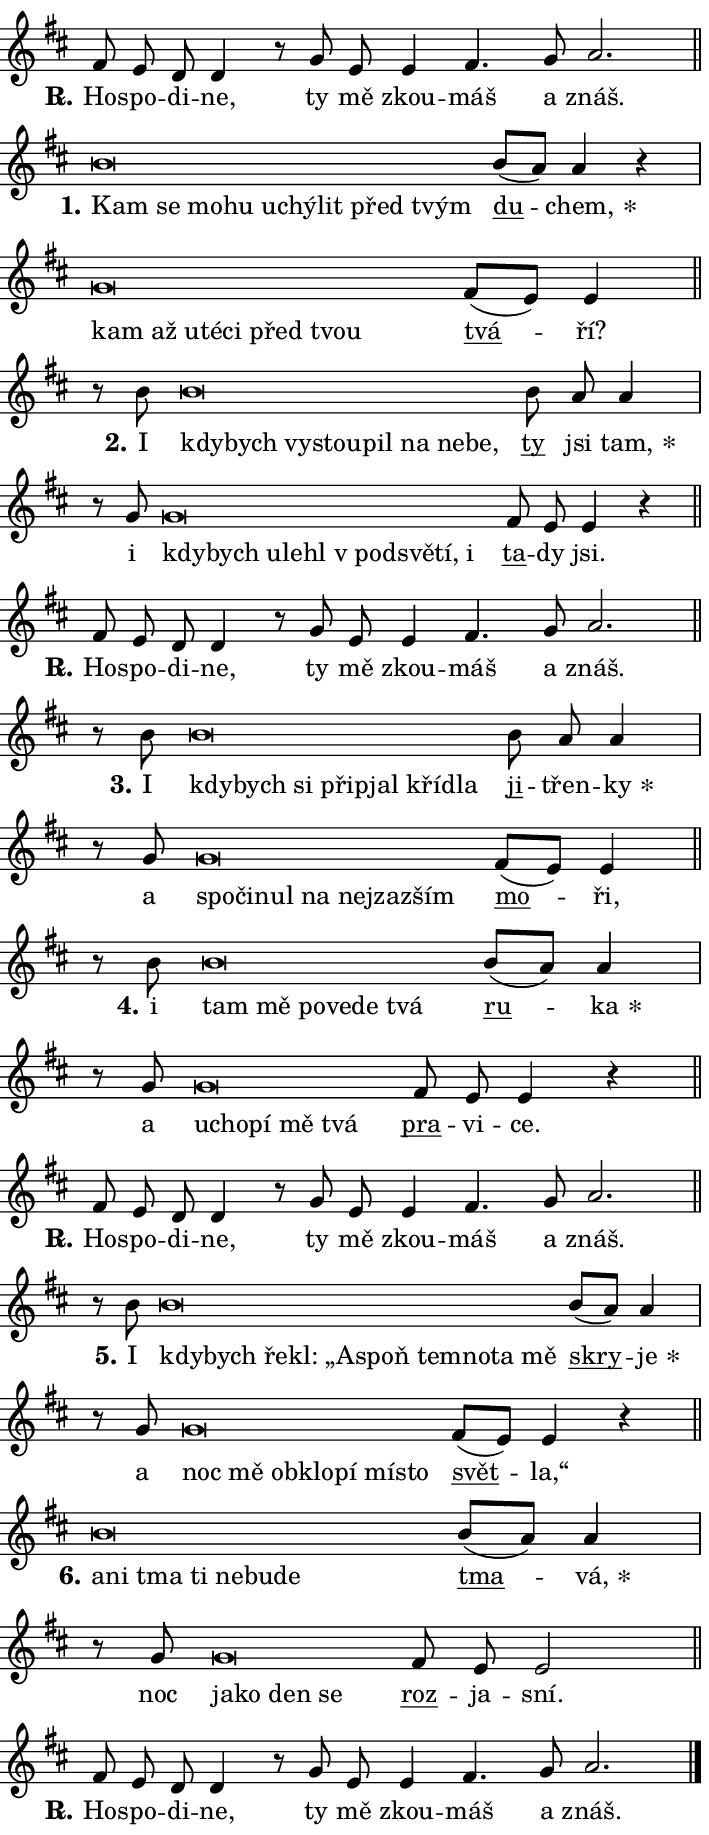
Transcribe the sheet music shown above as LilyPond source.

\version "2.24.0"
\header { tagline = "" }
\paper {
  indent = 0\cm
  top-margin = 0\cm
  right-margin = 0.13\cm % to fit lyric hyphens
  bottom-margin = 0\cm
  left-margin = 0\cm
  paper-width = 12\cm
  page-breaking = #ly:one-page-breaking
  system-system-spacing.basic-distance = #11
  score-system-spacing.basic-distance = #11
  ragged-last = ##f
}


%% Author: Thomas Morley
%% https://lists.gnu.org/archive/html/lilypond-user/2020-05/msg00002.html
#(define (line-position grob)
"Returns position of @var[grob} in current system:
   @code{'start}, if at first time-step
   @code{'end}, if at last time-step
   @code{'middle} otherwise
"
  (let* ((col (ly:item-get-column grob))
         (ln (ly:grob-object col 'left-neighbor))
         (rn (ly:grob-object col 'right-neighbor))
         (col-to-check-left (if (ly:grob? ln) ln col))
         (col-to-check-right (if (ly:grob? rn) rn col))
         (break-dir-left
           (and
             (ly:grob-property col-to-check-left 'non-musical #f)
             (ly:item-break-dir col-to-check-left)))
         (break-dir-right
           (and
             (ly:grob-property col-to-check-right 'non-musical #f)
             (ly:item-break-dir col-to-check-right))))
        (cond ((eqv? 1 break-dir-left) 'start)
              ((eqv? -1 break-dir-right) 'end)
              (else 'middle))))

#(define (tranparent-at-line-position vctor)
  (lambda (grob)
  "Relying on @code{line-position} select the relevant enry from @var{vctor}.
Used to determine transparency,"
    (case (line-position grob)
      ((end) (not (vector-ref vctor 0)))
      ((middle) (not (vector-ref vctor 1)))
      ((start) (not (vector-ref vctor 2))))))

noteHeadBreakVisibility =
#(define-music-function (break-visibility)(vector?)
"Makes @code{NoteHead}s transparent relying on @var{break-visibility}"
#{
  \override NoteHead.transparent =
    #(tranparent-at-line-position break-visibility)
#})

#(define delete-ledgers-for-transparent-note-heads
  (lambda (grob)
    "Reads whether a @code{NoteHead} is transparent.
If so this @code{NoteHead} is removed from @code{'note-heads} from
@var{grob}, which is supposed to be @code{LedgerLineSpanner}.
As a result ledgers are not printed for this @code{NoteHead}"
    (let* ((nhds-array (ly:grob-object grob 'note-heads))
           (nhds-list
             (if (ly:grob-array? nhds-array)
                 (ly:grob-array->list nhds-array)
                 '()))
           ;; Relies on the transparent-property being done before
           ;; Staff.LedgerLineSpanner.after-line-breaking is executed.
           ;; This is fragile ...
           (to-keep
             (remove
               (lambda (nhd)
                 (ly:grob-property nhd 'transparent #f))
               nhds-list)))
      ;; TODO find a better method to iterate over grob-arrays, similiar
      ;; to filter/remove etc for lists
      ;; For now rebuilt from scratch
      (set! (ly:grob-object grob 'note-heads)  '())
      (for-each
        (lambda (nhd)
          (ly:pointer-group-interface::add-grob grob 'note-heads nhd))
        to-keep))))

squashNotes = {
  \override NoteHead.X-extent = #'(-0.2 . 0.2)
  \override NoteHead.Y-extent = #'(-0.75 . 0)
  \override NoteHead.stencil =
    #(lambda (grob)
       (let ((pos (ly:grob-property grob 'staff-position)))
         (begin
           (if (< pos -7) (display "ERROR: Lower brevis then expected\n") (display ""))
           (if (<= pos -6) ly:text-interface::print ly:note-head::print))))
}
unSquashNotes = {
  \revert NoteHead.X-extent
  \revert NoteHead.Y-extent
  \revert NoteHead.stencil
}

hideNotes = \noteHeadBreakVisibility #begin-of-line-visible
unHideNotes = \noteHeadBreakVisibility #all-visible

% work-around for resetting accidentals
% https://lilypond.org/doc/v2.23/Documentation/notation/displaying-rhythms#unmetered-music
cadenzaMeasure = {
  \cadenzaOff
  \partial 1024 s1024
  \cadenzaOn
}

#(define-markup-command (accent layout props text) (markup?)
  "Underline accented syllable"
  (interpret-markup layout props
    #{\markup \override #'(offset . 4.3) \underline { #text }#}))

responsum = \markup \concat {
  "R" \hspace #-1.05 \path #0.1 #'((moveto 0 0.07) (lineto 0.9 0.8)) \hspace #0.05 "."
}

spaceSize = #0.6828661417322834 % exact space size for TeX Gyre Schola

\layout {
  \context {
    \Staff
    \remove "Time_signature_engraver"
    \override LedgerLineSpanner.after-line-breaking = #delete-ledgers-for-transparent-note-heads
  }
  \context {
    \Lyrics {
      \override LyricSpace.minimum-distance = \spaceSize
      \override LyricText.font-name = #"TeX Gyre Schola"
      \override LyricText.font-size = 1
      \override StanzaNumber.font-name = #"TeX Gyre Schola Bold"
      \override StanzaNumber.font-size = 1
    }
  }
  \context {
    \Score 
    \override NoteHead.text =
      #(lambda (grob) 
        (let ((pos (ly:grob-property grob 'staff-position)))
          #{\markup {
            \combine
              \halign #-0.55 \raise #(if (= pos -6) 0 0.5) \override #'(thickness . 2) \draw-line #'(3.2 . 0)
              \musicglyph "noteheads.sM1"
          }#}))
  }
}

% magnetic-lyrics.ily
%
%   written by
%     Jean Abou Samra <jean@abou-samra.fr>
%     Werner Lemberg <wl@gnu.org>
%
%   adapted by
%     Jiri Hon <jiri.hon@gmail.com>
%
% Version 2022-Apr-15

% https://www.mail-archive.com/lilypond-user@gnu.org/msg149350.html

#(define (Left_hyphen_pointer_engraver context)
   "Collect syllable-hyphen-syllable occurrences in lyrics and store
them in properties.  This engraver only looks to the left.  For
example, if the lyrics input is @code{foo -- bar}, it does the
following.

@itemize @bullet
@item
Set the @code{text} property of the @code{LyricHyphen} grob between
@q{foo} and @q{bar} to @code{foo}.

@item
Set the @code{left-hyphen} property of the @code{LyricText} grob with
text @q{foo} to the @code{LyricHyphen} grob between @q{foo} and
@q{bar}.
@end itemize

Use this auxiliary engraver in combination with the
@code{lyric-@/text::@/apply-@/magnetic-@/offset!} hook."
   (let ((hyphen #f)
         (text #f))
     (make-engraver
      (acknowledgers
       ((lyric-syllable-interface engraver grob source-engraver)
        (set! text grob)))
      (end-acknowledgers
       ((lyric-hyphen-interface engraver grob source-engraver)
        ;(when (not (grob::has-interface grob 'lyric-space-interface))
          (set! hyphen grob)));)
      ((stop-translation-timestep engraver)
       (when (and text hyphen)
         (ly:grob-set-object! text 'left-hyphen hyphen))
       (set! text #f)
       (set! hyphen #f)))))

#(define (lyric-text::apply-magnetic-offset! grob)
   "If the space between two syllables is less than the value in
property @code{LyricText@/.details@/.squash-threshold}, move the right
syllable to the left so that it gets concatenated with the left
syllable.

Use this function as a hook for
@code{LyricText@/.after-@/line-@/breaking} if the
@code{Left_@/hyphen_@/pointer_@/engraver} is active."
   (let ((hyphen (ly:grob-object grob 'left-hyphen #f)))
     (when hyphen
       (let ((left-text (ly:spanner-bound hyphen LEFT)))
         (when (grob::has-interface left-text 'lyric-syllable-interface)
           (let* ((common (ly:grob-common-refpoint grob left-text X))
                  (this-x-ext (ly:grob-extent grob common X))
                  (left-x-ext
                   (begin
                     ;; Trigger magnetism for left-text.
                     (ly:grob-property left-text 'after-line-breaking)
                     (ly:grob-extent left-text common X)))
                  ;; `delta` is the gap width between two syllables.
                  (delta (- (interval-start this-x-ext)
                            (interval-end left-x-ext)))
                  (details (ly:grob-property grob 'details))
                  (threshold (assoc-get 'squash-threshold details 0.2)))
             (when (< delta threshold)
               (let* (;; We have to manipulate the input text so that
                      ;; ligatures crossing syllable boundaries are not
                      ;; disabled.  For languages based on the Latin
                      ;; script this is essentially a beautification.
                      ;; However, for non-Western scripts it can be a
                      ;; necessity.
                      (lt (ly:grob-property left-text 'text))
                      (rt (ly:grob-property grob 'text))
                      (is-space (grob::has-interface hyphen 'lyric-space-interface))
                      (space (if is-space " " ""))
                      (extra-delta (if is-space spaceSize 0))
                      ;; Append new syllable.
                      (ltrt-space (if (and (string? lt) (string? rt))
                                (string-append lt space rt)
                                (make-concat-markup (list lt space rt))))
                      ;; Right-align `ltrt` to the right side.
                      (ltrt-space-markup (grob-interpret-markup
                               grob
                               (make-translate-markup
                                (cons (interval-length this-x-ext) 0)
                                (make-right-align-markup ltrt-space)))))
                 (begin
                   ;; Don't print `left-text`.
                   (ly:grob-set-property! left-text 'stencil #f)
                   ;; Set text and stencil (which holds all collected
                   ;; syllables so far) and shift it to the left.
                   (ly:grob-set-property! grob 'text ltrt-space)
                   (ly:grob-set-property! grob 'stencil ltrt-space-markup)
                   (ly:grob-translate-axis! grob (- (- delta extra-delta)) X))))))))))


#(define (lyric-hyphen::displace-bounds-first grob)
   ;; Make very sure this callback isn't triggered too early.
   (let ((left (ly:spanner-bound grob LEFT))
         (right (ly:spanner-bound grob RIGHT)))
     (ly:grob-property left 'after-line-breaking)
     (ly:grob-property right 'after-line-breaking)
     (ly:lyric-hyphen::print grob)))

squashThreshold = #0.4

\layout {
  \context {
    \Lyrics
    \consists #Left_hyphen_pointer_engraver
    \override LyricText.after-line-breaking =
      #lyric-text::apply-magnetic-offset!
    \override LyricHyphen.stencil = #lyric-hyphen::displace-bounds-first
    \override LyricText.details.squash-threshold = \squashThreshold
    \override LyricHyphen.minimum-distance = 0
    \override LyricHyphen.minimum-length = \squashThreshold
  }
}

squashText = \override LyricText.details.squash-threshold = 9999
unSquashText = \override LyricText.details.squash-threshold = \squashThreshold

leftText = \override LyricText.self-alignment-X = #LEFT
unLeftText = \revert LyricText.self-alignment-X

starOffset = #(lambda (grob) 
                (let ((x_offset (ly:self-alignment-interface::aligned-on-x-parent grob)))
                  (if (= x_offset 0) 0 (+ x_offset 1.2))))

star = #(define-music-function (syllable)(string?)
"Append star separator at the end of a syllable"
#{
  \once \override LyricText.X-offset = #starOffset
  \lyricmode { \markup {
    #syllable
    \override #'((font-name . "TeX Gyre Schola Bold")) \hspace #0.2 \lower #0.65 \larger "*"
  } }
#})

starAccent = #(define-music-function (syllable)(string?)
"Append star separator at the end of a syllable and make accent"
#{
  \once \override LyricText.X-offset = #starOffset
  \lyricmode { \markup {
    \accent #syllable
    \override #'((font-name . "TeX Gyre Schola Bold")) \hspace #0.2 \lower #0.65 \larger "*"
  } }
#})

breath = #(define-music-function (syllable)(string?)
"Append breathing indicator at the end of a syllable"
#{
  \lyricmode { \markup { #syllable "+" } }
#})

optionalBreath = #(define-music-function (syllable)(string?)
"Append optional breathing indicator at the end of a syllable"
#{
  \lyricmode { \markup { #syllable "(+)" } }
#})


\score {
    <<
        \new Voice = "melody" { \cadenzaOn \key d \major \relative { fis'8 e d d4 r8 \bar "" g e \bar "" e4 fis4. g8 a2. \cadenzaMeasure \bar "||" \break } }
        \new Lyrics \lyricsto "melody" { \lyricmode { \set stanza = \responsum
Ho -- spo -- di -- ne, ty mě zkou -- máš a znáš. } }
    >>
    \layout {}
}

\score {
    <<
        \new Voice = "melody" { \cadenzaOn \key d \major \relative { \squashNotes b'\breve*1/16 \hideNotes \breve*1/16 \bar "" \breve*1/16 \bar "" \breve*1/16 \bar "" \breve*1/16 \bar "" \breve*1/16 \bar "" \breve*1/16 \bar "" \breve*1/16 \breve*1/16 \bar "" \unHideNotes \unSquashNotes \bar "" b8[( a)] a4 r \cadenzaMeasure \bar "|" \squashNotes g\breve*1/16 \hideNotes \breve*1/16 \bar "" \breve*1/16 \bar "" \breve*1/16 \bar "" \breve*1/16 \bar "" \breve*1/16 \breve*1/16 \bar "" \unHideNotes \unSquashNotes \bar "" fis8[( e)] e4 \cadenzaMeasure \bar "||" \break } }
        \new Lyrics \lyricsto "melody" { \lyricmode { \set stanza = "1."
\leftText Kam \squashText se mo -- hu u -- chý -- lit před tvým \unLeftText \unSquashText \markup \accent du -- \star chem, \leftText kam \squashText až u -- té -- ci před tvou \unLeftText \unSquashText \markup \accent tvá -- ří? } }
    >>
    \layout {}
}

\score {
    <<
        \new Voice = "melody" { \cadenzaOn \key d \major \relative { r8 b'8 \squashNotes b\breve*1/16 \hideNotes \breve*1/16 \bar "" \breve*1/16 \bar "" \breve*1/16 \bar "" \breve*1/16 \bar "" \breve*1/16 \bar "" \breve*1/16 \breve*1/16 \bar "" \unHideNotes \unSquashNotes \bar "" b8 a a4 \cadenzaMeasure \bar "|" r8 g8 \squashNotes g\breve*1/16 \hideNotes \breve*1/16 \bar "" \breve*1/16 \bar "" \breve*1/16 \bar "" \breve*1/16 \bar "" \breve*1/16 \bar "" \breve*1/16 \bar "" \breve*1/16 \breve*1/16 \bar "" \unHideNotes \unSquashNotes \bar "" fis8 e e4 r \cadenzaMeasure \bar "||" \break } }
        \new Lyrics \lyricsto "melody" { \lyricmode { \set stanza = "2."
I \leftText kdy -- \squashText bych vy -- stou -- pil na ne -- be, \unLeftText \unSquashText \markup \accent ty jsi \star tam, i \leftText kdy -- \squashText bych u -- le -- hl "v pod" -- svě -- tí, i \unLeftText \unSquashText \markup \accent ta -- dy jsi. } }
    >>
    \layout {}
}

\score {
    <<
        \new Voice = "melody" { \cadenzaOn \key d \major \relative { fis'8 e d d4 r8 \bar "" g e \bar "" e4 fis4. g8 a2. \cadenzaMeasure \bar "||" \break } }
        \new Lyrics \lyricsto "melody" { \lyricmode { \set stanza = \responsum
Ho -- spo -- di -- ne, ty mě zkou -- máš a znáš. } }
    >>
    \layout {}
}

\score {
    <<
        \new Voice = "melody" { \cadenzaOn \key d \major \relative { r8 b'8 \squashNotes b\breve*1/16 \hideNotes \breve*1/16 \bar "" \breve*1/16 \bar "" \breve*1/16 \bar "" \breve*1/16 \bar "" \breve*1/16 \breve*1/16 \bar "" \unHideNotes \unSquashNotes \bar "" b8 a a4 \cadenzaMeasure \bar "|" r8 g8 \squashNotes g\breve*1/16 \hideNotes \breve*1/16 \bar "" \breve*1/16 \bar "" \breve*1/16 \bar "" \breve*1/16 \breve*1/16 \bar "" \unHideNotes \unSquashNotes \bar "" fis8[( e)] e4 \cadenzaMeasure \bar "||" \break } }
        \new Lyrics \lyricsto "melody" { \lyricmode { \set stanza = "3."
I \leftText kdy -- \squashText bych si při -- pjal kří -- dla \unLeftText \unSquashText \markup \accent ji -- třen -- \star ky a \leftText spo -- \squashText či -- nul na nej -- zazším \unLeftText \unSquashText \markup \accent mo -- ři, } }
    >>
    \layout {}
}

\score {
    <<
        \new Voice = "melody" { \cadenzaOn \key d \major \relative { r8 b'8 \squashNotes b\breve*1/16 \hideNotes \breve*1/16 \bar "" \breve*1/16 \bar "" \breve*1/16 \bar "" \breve*1/16 \breve*1/16 \bar "" \unHideNotes \unSquashNotes \bar "" b8[( a)] a4 \cadenzaMeasure \bar "|" r8 g8 \squashNotes g\breve*1/16 \hideNotes \breve*1/16 \bar "" \breve*1/16 \bar "" \breve*1/16 \breve*1/16 \bar "" \unHideNotes \unSquashNotes \bar "" fis8 e e4 r \cadenzaMeasure \bar "||" \break } }
        \new Lyrics \lyricsto "melody" { \lyricmode { \set stanza = "4."
i \leftText tam \squashText mě po -- ve -- de tvá \unLeftText \unSquashText \markup \accent ru -- \star ka a \leftText u -- \squashText cho -- pí mě tvá \unLeftText \unSquashText \markup \accent pra -- vi -- ce. } }
    >>
    \layout {}
}

\score {
    <<
        \new Voice = "melody" { \cadenzaOn \key d \major \relative { fis'8 e d d4 r8 \bar "" g e \bar "" e4 fis4. g8 a2. \cadenzaMeasure \bar "||" \break } }
        \new Lyrics \lyricsto "melody" { \lyricmode { \set stanza = \responsum
Ho -- spo -- di -- ne, ty mě zkou -- máš a znáš. } }
    >>
    \layout {}
}

\score {
    <<
        \new Voice = "melody" { \cadenzaOn \key d \major \relative { r8 b'8 \squashNotes b\breve*1/16 \hideNotes \breve*1/16 \bar "" \breve*1/16 \bar "" \breve*1/16 \bar "" \breve*1/16 \bar "" \breve*1/16 \bar "" \breve*1/16 \bar "" \breve*1/16 \bar "" \breve*1/16 \breve*1/16 \bar "" \unHideNotes \unSquashNotes \bar "" b8[( a)] a4 \cadenzaMeasure \bar "|" r8 g8 \squashNotes g\breve*1/16 \hideNotes \breve*1/16 \bar "" \breve*1/16 \bar "" \breve*1/16 \bar "" \breve*1/16 \bar "" \breve*1/16 \breve*1/16 \bar "" \unHideNotes \unSquashNotes \bar "" fis8[( e)] e4 r \cadenzaMeasure \bar "||" \break } }
        \new Lyrics \lyricsto "melody" { \lyricmode { \set stanza = "5."
I \leftText kdy -- \squashText bych ře -- kl: „As -- poň tem -- no -- ta mě \unLeftText \unSquashText \markup \accent skry -- \star je a \leftText noc \squashText mě ob -- klo -- pí mí -- sto \unLeftText \unSquashText \markup \accent svět -- la,“ } }
    >>
    \layout {}
}

\score {
    <<
        \new Voice = "melody" { \cadenzaOn \key d \major \relative { \squashNotes b'\breve*1/16 \hideNotes \breve*1/16 \bar "" \breve*1/16 \bar "" \breve*1/16 \bar "" \breve*1/16 \bar "" \breve*1/16 \breve*1/16 \bar "" \unHideNotes \unSquashNotes \bar "" b8[( a)] a4 \cadenzaMeasure \bar "|" r8 g8 \squashNotes g\breve*1/16 \hideNotes \breve*1/16 \bar "" \breve*1/16 \breve*1/16 \bar "" \unHideNotes \unSquashNotes \bar "" fis8 e e2 \cadenzaMeasure \bar "||" \break } }
        \new Lyrics \lyricsto "melody" { \lyricmode { \set stanza = "6."
\leftText a -- \squashText ni tma ti ne -- bu -- de \unLeftText \unSquashText \markup \accent tma -- \star vá, noc \leftText ja -- \squashText ko den se \unLeftText \unSquashText \markup \accent roz -- ja -- sní. } }
    >>
    \layout {}
}

\score {
    <<
        \new Voice = "melody" { \cadenzaOn \key d \major \relative { fis'8 e d d4 r8 \bar "" g e \bar "" e4 fis4. g8 a2. \cadenzaMeasure \bar "||" \break } \bar "|." }
        \new Lyrics \lyricsto "melody" { \lyricmode { \set stanza = \responsum
Ho -- spo -- di -- ne, ty mě zkou -- máš a znáš. } }
    >>
    \layout {}
}
